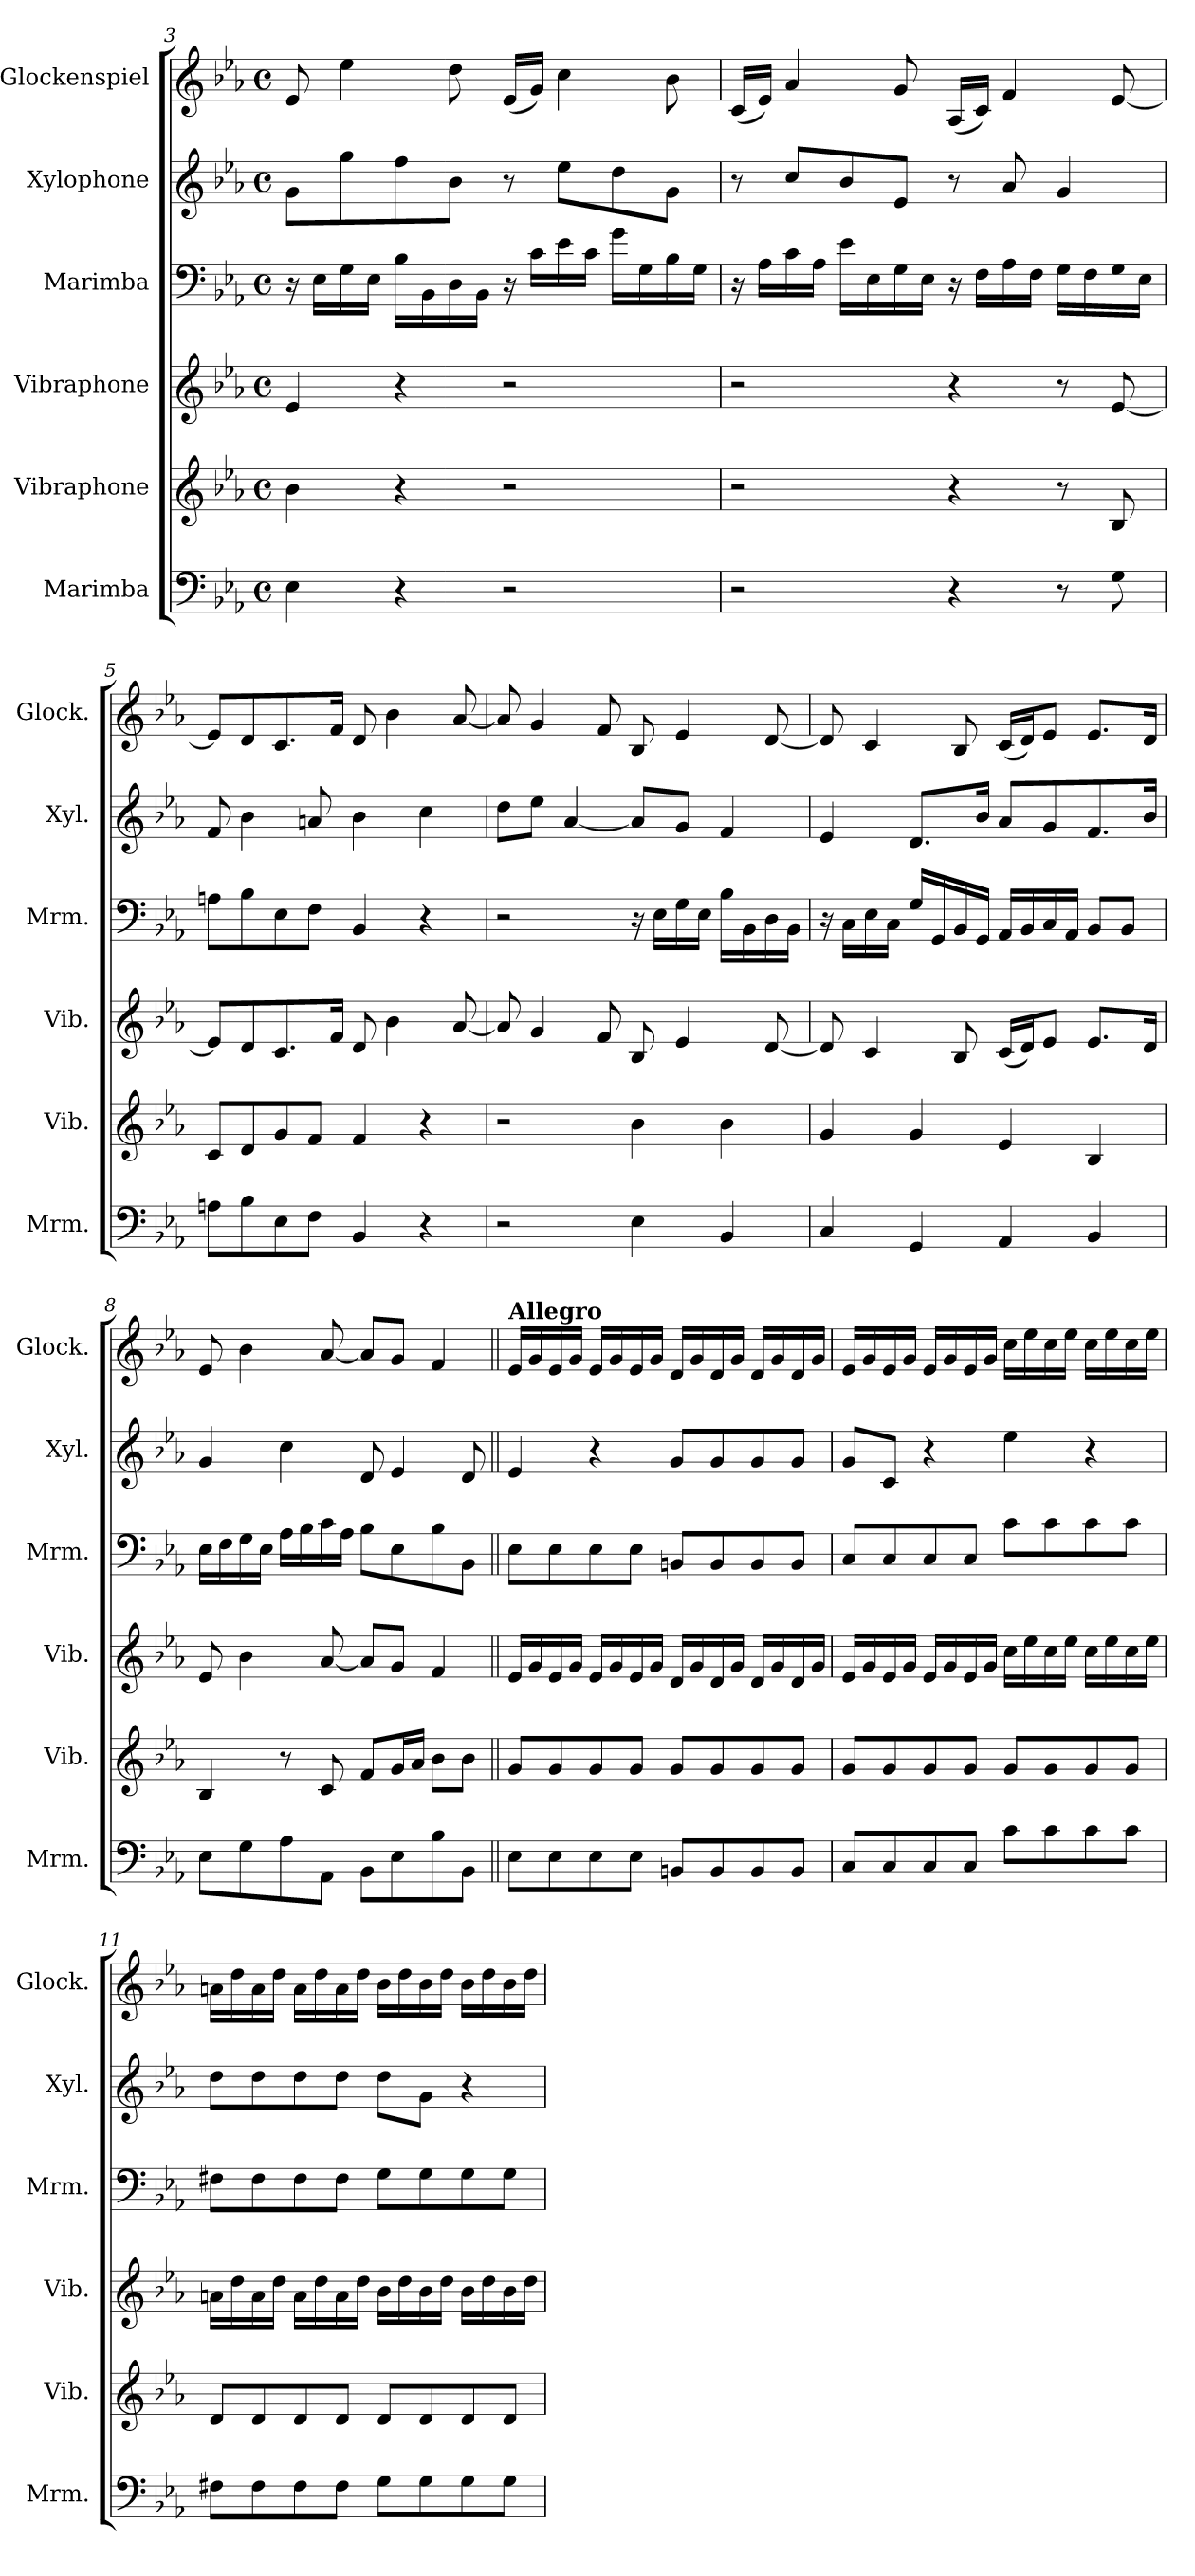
**kern	**kern	**kern	**kern	**kern	**kern
*part6	*part5	*part4	*part3	*part2	*part1
*staff6	*staff5	*staff4	*staff3	*staff2	*staff1
*I"Marimba	*I"Vibraphone	*I"Vibraphone	*I"Marimba	*I"Xylophone	*I"Glockenspiel
*I'Mrm.	*I'Vib.	*I'Vib.	*I'Mrm.	*I'Xyl.	*I'Glock.
*clefF4	*clefG2	*clefG2	*clefF4	*clefG2	*clefG2
*	*	*	*	*ITrd-7c-12	*ITrd-14c-24
*k[b-e-a-]	*k[b-e-a-]	*k[b-e-a-]	*k[b-e-a-]	*k[b-e-a-]	*k[b-e-a-]
*M4/4	*M4/4	*M4/4	*M4/4	*M4/4	*M4/4
*met(c)	*met(c)	*met(c)	*met(c)	*met(c)	*met(c)
=3	=3	=3	=3	=3	=3
4E-\	4b-\	4e-/	16r	8gg\L	8eee-/
.	.	.	16E-\LL	.	.
.	.	.	16G\	8ggg\	4eeee-\
.	.	.	16E-\JJ	.	.
4r	4r	4r	16B-\LL	8fff\	.
.	.	.	16BB-\	.	.
.	.	.	16D\	8bb-\J	8dddd\
.	.	.	16BB-\JJ	.	.
2r	2r	2r	16r	8r	(<16eee-/LL
.	.	.	16c\LL	.	16ggg/JJ)
.	.	.	16e-\	8eee-\L	4cccc\
.	.	.	16c\JJ	.	.
.	.	.	16g\LL	8ddd\	.
.	.	.	16G\	.	.
.	.	.	16B-\	8gg\J	8bbb-\
.	.	.	16G\JJ	.	.
=4	=4	=4	=4	=4	=4
2r	2r	2r	16r	8r	(<16ccc/LL
.	.	.	16A-\LL	.	16eee-/JJ)
.	.	.	16c\	8ccc/L	4aaa-/
.	.	.	16A-\JJ	.	.
.	.	.	16e-\LL	8bb-/	.
.	.	.	16E-\	.	.
.	.	.	16G\	8ee-/J	8ggg/
.	.	.	16E-\JJ	.	.
4r	4r	4r	16r	8r	(<16aa-/LL
.	.	.	16F\LL	.	16ccc/JJ)
.	.	.	16A-\	8aa-/	4fff/
.	.	.	16F\JJ	.	.
8r	8r	8r	16G\LL	4gg/	.
.	.	.	16F\	.	.
8G\	8B-/	[8e-/	16G\	.	[8eee-/
.	.	.	16E-\JJ	.	.
!!LO:PB:g=z
=5	=5	=5	=5	=5	=5
8An\L	8c/L	8e-/L]	8An\L	8ff/	8eee-/L]
8B-\	8d/	8d/	8B-\	4bb-\	8ddd/
8E-\	8g/	8.c/	8E-\	.	8.ccc/
8F\J	8f/J	.	8F\J	8aan/	.
.	.	16f/Jk	.	.	16fff/Jk
4BB-/	4f/	8d/	4BB-/	4bb-\	8ddd/
.	.	4b-\	.	.	4bbb-\
4r	4r	.	4r	4ccc\	.
.	.	[8a-/	.	.	[8aaa-/
=6	=6	=6	=6	=6	=6
2r	2r	8a-/]	2r	8ddd\L	8aaa-/]
.	.	4g/	.	8eee-\J	4ggg/
.	.	.	.	[4aa-/	.
.	.	8f/	.	.	8fff/
4E-\	4b-\	8B-/	16r	8aa-/L]	8bb-/
.	.	.	16E-\LL	.	.
.	.	4e-/	16G\	8gg/J	4eee-/
.	.	.	16E-\JJ	.	.
4BB-/	4b-\	.	16B-\LL	4ff/	.
.	.	.	16BB-\	.	.
.	.	[8d/	16D\	.	[8ddd/
.	.	.	16BB-\JJ	.	.
=7	=7	=7	=7	=7	=7
4C/	4g/	8d/]	16r	4ee-/	8ddd/]
.	.	.	16C\LL	.	.
.	.	4c/	16E-\	.	4ccc/
.	.	.	16C\JJ	.	.
4GG/	4g/	.	16G/LL	8.dd/L	.
.	.	.	16GG/	.	.
.	.	8B-/	16BB-/	.	8bb-/
.	.	.	16GG/JJ	16bb-/Jk	.
4AA-/	4e-/	(<16c/LL	16AA-/LL	8aa-/L	(<16ccc/LL
.	.	16d/J)	16BB-/	.	16ddd/J)
.	.	8e-/J	16C/	8gg/	8eee-/J
.	.	.	16AA-/JJ	.	.
4BB-/	4B-/	8.e-/L	8BB-/L	8.ff/	8.eee-/L
.	.	.	8BB-/J	.	.
.	.	16d/Jk	.	16bb-/Jk	16ddd/Jk
=8	=8	=8	=8	=8	=8
8E-\L	4B-/	8e-/	16E-\LL	4gg/	8eee-/
.	.	.	16F\	.	.
8G\	.	4b-\	16G\	.	4bbb-\
.	.	.	16E-\JJ	.	.
8A-\	8r	.	16A-\LL	4ccc\	.
.	.	.	16B-\	.	.
8AA-\J	8c/	[8a-/	16c\	.	[8aaa-/
.	.	.	16A-\JJ	.	.
8BB-\L	8f/L	8a-/L]	8B-\L	8dd/	8aaa-/L]
8E-\	16g/L	8g/J	8E-\	4ee-/	8ggg/J
.	16a-/JJ	.	.	.	.
8B-\	8b-\L	4f/	8B-\	.	4fff/
8BB-\J	8b-\J	.	8BB-\J	8dd/	.
!!LO:LB:g=z
=9||	=9||	=9||	=9||	=9||	=9||
!	!	!	!	!	!LO:TX:a:B:t=Allegro
8E-\L	8g/L	16e-/LL	8E-\L	4ee-/	16eee-/LL
.	.	16g/	.	.	16ggg/
8E-\	8g/	16e-/	8E-\	.	16eee-/
.	.	16g/JJ	.	.	16ggg/JJ
8E-\	8g/	16e-/LL	8E-\	4r	16eee-/LL
.	.	16g/	.	.	16ggg/
8E-\J	8g/J	16e-/	8E-\J	.	16eee-/
.	.	16g/JJ	.	.	16ggg/JJ
8BBn/L	8g/L	16d/LL	8BBn/L	8gg/L	16ddd/LL
.	.	16g/	.	.	16ggg/
8BB/	8g/	16d/	8BB/	8gg/	16ddd/
.	.	16g/JJ	.	.	16ggg/JJ
8BB/	8g/	16d/LL	8BB/	8gg/	16ddd/LL
.	.	16g/	.	.	16ggg/
8BB/J	8g/J	16d/	8BB/J	8gg/J	16ddd/
.	.	16g/JJ	.	.	16ggg/JJ
=10	=10	=10	=10	=10	=10
8C/L	8g/L	16e-/LL	8C/L	8gg/L	16eee-/LL
.	.	16g/	.	.	16ggg/
8C/	8g/	16e-/	8C/	8cc/J	16eee-/
.	.	16g/JJ	.	.	16ggg/JJ
8C/	8g/	16e-/LL	8C/	4r	16eee-/LL
.	.	16g/	.	.	16ggg/
8C/J	8g/J	16e-/	8C/J	.	16eee-/
.	.	16g/JJ	.	.	16ggg/JJ
8c\L	8g/L	16cc\LL	8c\L	4eee-\	16cccc\LL
.	.	16ee-\	.	.	16eeee-\
8c\	8g/	16cc\	8c\	.	16cccc\
.	.	16ee-\JJ	.	.	16eeee-\JJ
8c\	8g/	16cc\LL	8c\	4r	16cccc\LL
.	.	16ee-\	.	.	16eeee-\
8c\J	8g/J	16cc\	8c\J	.	16cccc\
.	.	16ee-\JJ	.	.	16eeee-\JJ
=11	=11	=11	=11	=11	=11
8F#X\L	8d/L	16an\LL	8F#X\L	8ddd\L	16aaan\LL
.	.	16dd\	.	.	16dddd\
8F#\	8d/	16a\	8F#\	8ddd\	16aaa\
.	.	16dd\JJ	.	.	16dddd\JJ
8F#\	8d/	16a\LL	8F#\	8ddd\	16aaa\LL
.	.	16dd\	.	.	16dddd\
8F#\J	8d/J	16a\	8F#\J	8ddd\J	16aaa\
.	.	16dd\JJ	.	.	16dddd\JJ
8G\L	8d/L	16b-\LL	8G\L	8ddd\L	16bbb-\LL
.	.	16dd\	.	.	16dddd\
8G\	8d/	16b-\	8G\	8gg\J	16bbb-\
.	.	16dd\JJ	.	.	16dddd\JJ
8G\	8d/	16b-\LL	8G\	4r	16bbb-\LL
.	.	16dd\	.	.	16dddd\
8G\J	8d/J	16b-\	8G\J	.	16bbb-\
.	.	16dd\JJ	.	.	16dddd\JJ
=	=	=	=	=	=
*-	*-	*-	*-	*-	*-
